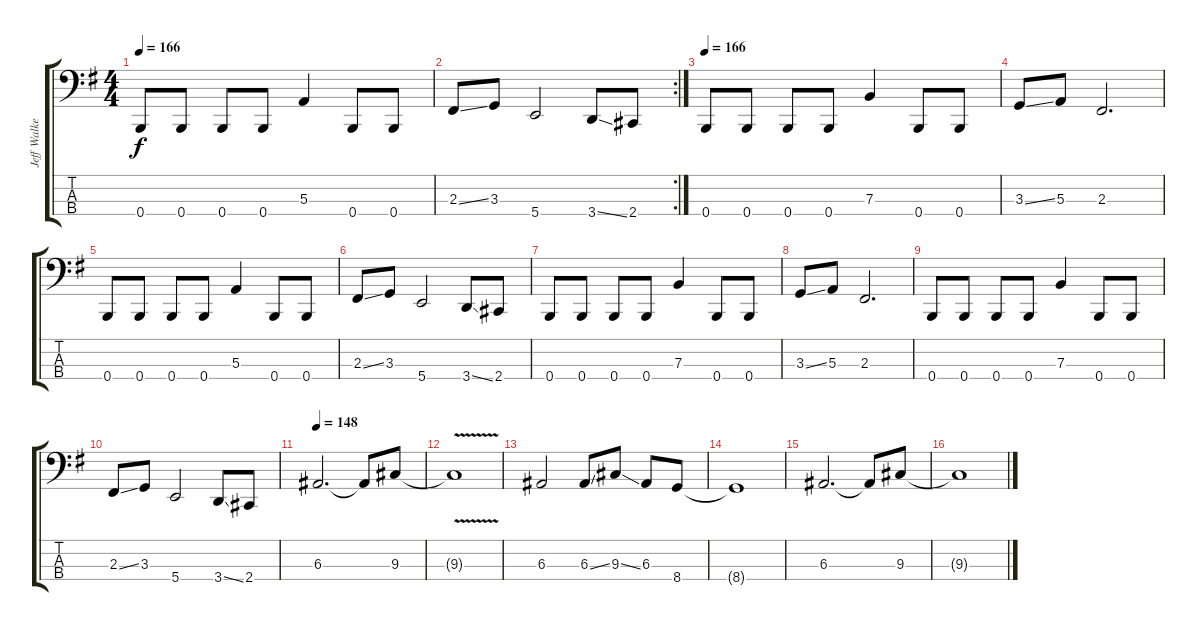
\track ("Jeff Walker" "Jeff Walke") {instrument electricbasspick}
\staff {score tabs}
\tuning (D2 A1 E1 B0) {hide}
\ts (4 4)
\tempo 166
\clef f4
\ks g
0.4.8{dy f} 0.4.8 0.4.8 0.4.8 5.3.4 0.4.8 0.4.8 |
\rc 2
2.3{ss}.8 3.3.8 5.4.2 3.4{ss}.8 2.4.8 |
\tempo 166
0.4.8 0.4.8 0.4.8 0.4.8 7.3.4 0.4.8 0.4.8 |
3.3{ss}.8 5.3.8 2.3.2{d} |
0.4.8 0.4.8 0.4.8 0.4.8 5.3.4 0.4.8 0.4.8 |
2.3{ss}.8 3.3.8 5.4.2 3.4{ss}.8 2.4.8 |
0.4.8 0.4.8 0.4.8 0.4.8 7.3.4 0.4.8 0.4.8 |
3.3{ss}.8 5.3.8 2.3.2{d} |
0.4.8 0.4.8 0.4.8 0.4.8 7.3.4 0.4.8 0.4.8 |
2.3{ss}.8 3.3.8 5.4.2 3.4{ss}.8 2.4.8 |
\tempo 148
6.3.2{d} 6.3{t}.8 9.3.8 |
9.3{v t}.1 |
6.3.2 6.3{ss}.8 9.3{ss}.8 6.3.8 8.4.8 |
8.4{t}.1 |
6.3.2{d} 6.3{t}.8 9.3.8 |
9.3{t}.1
